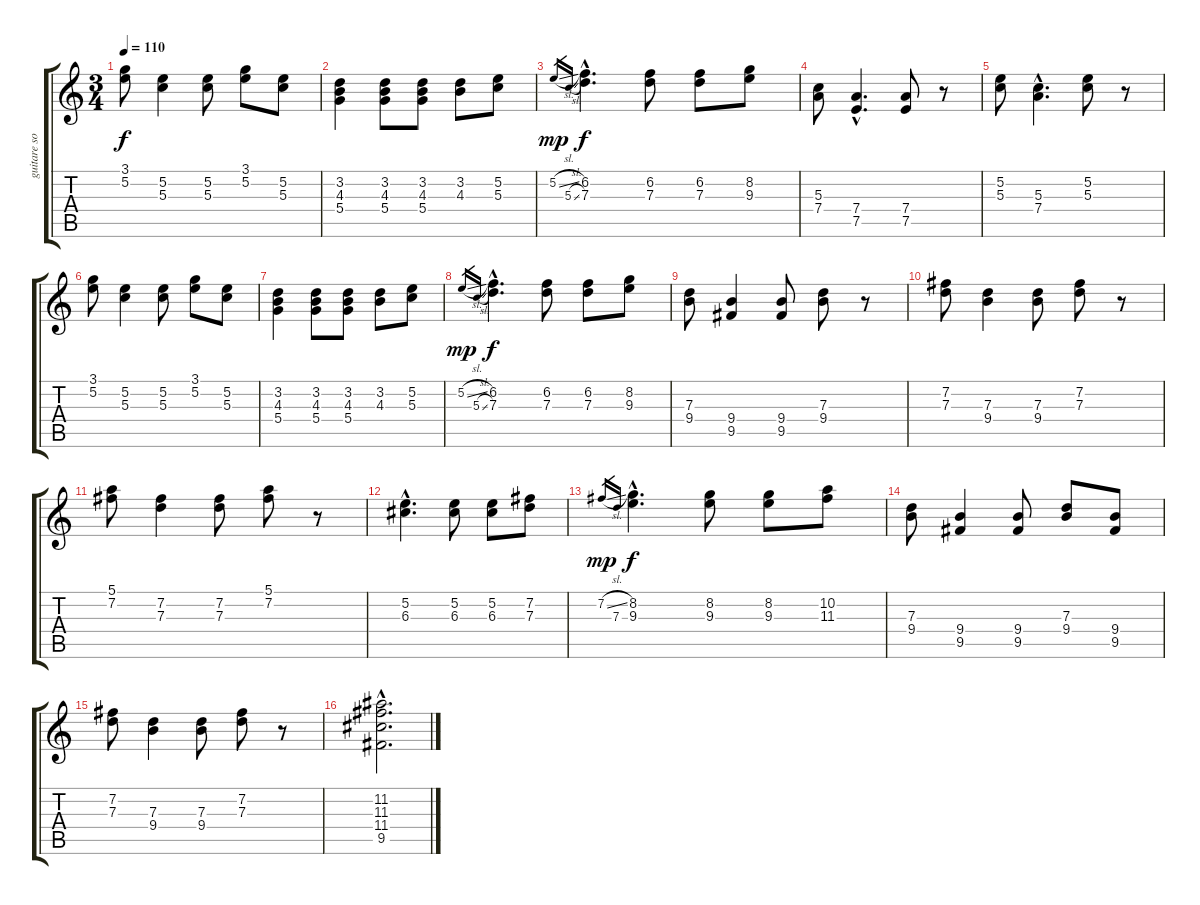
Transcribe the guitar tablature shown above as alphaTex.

\track ("guitare solo" "guitare so") {instrument overdrivenguitar}
\staff {score tabs}
\tuning (E4 B3 G3 D3 A2 E2) {hide}
\ts (3 4)
\tempo 110
\clef g2
\ks c
(3.1 5.2).8{dy f} (5.2 5.3).4 (5.2 5.3).8 (3.1 5.2).8 (5.2 5.3).8 |
(3.2 4.3 5.4).4 (3.2 4.3 5.4).8 (3.2 4.3 5.4).8 (3.2 4.3).8 (5.2 5.3).8 |
5.2{sl}.16{gr dy mp} 5.3{sl}.16{gr} (6.2{hac} 7.3{hac}).4{d dy f} (6.2 7.3).8 (6.2 7.3).8 (8.2 9.3).8 |
(5.3 7.4).8 (7.4{hac} 7.5{hac}).4{d} (7.4 7.5).8 r.8 |
(5.2 5.3).8 (5.3{hac} 7.4{hac}).4{d} (5.2 5.3).8 r.8 |
(3.1 5.2).8 (5.2 5.3).4 (5.2 5.3).8 (3.1 5.2).8 (5.2 5.3).8 |
(3.2 4.3 5.4).4 (3.2 4.3 5.4).8 (3.2 4.3 5.4).8 (3.2 4.3).8 (5.2 5.3).8 |
5.2{sl}.16{gr dy mp} 5.3{sl}.16{gr} (6.2{hac} 7.3{hac}).4{d dy f} (6.2 7.3).8 (6.2 7.3).8 (8.2 9.3).8 |
(7.3 9.4).8 (9.4 9.5).4 (9.4 9.5).8 (7.3 9.4).8 r.8 |
(7.2 7.3).8 (7.3 9.4).4 (7.3 9.4).8 (7.2 7.3).8 r.8 |
(5.1 7.2).8 (7.2 7.3).4 (7.2 7.3).8 (5.1 7.2).8 r.8 |
(5.2{hac} 6.3{hac}).4{d} (5.2 6.3).8 (5.2 6.3).8 (7.2 7.3).8 |
7.2{sl}.16{gr dy mp} 7.3.16{gr} (8.2{hac} 9.3{hac}).4{d dy f} (8.2 9.3).8 (8.2 9.3).8 (10.2 11.3).8 |
(7.3 9.4).8 (9.4 9.5).4 (9.4 9.5).8 (7.3 9.4).8 (9.4 9.5).8 |
(7.2 7.3).8 (7.3 9.4).4 (7.3 9.4).8 (7.2 7.3).8 r.8 |
(11.2{hac} 11.3{hac} 11.4{hac} 9.5{hac}).2{d}
